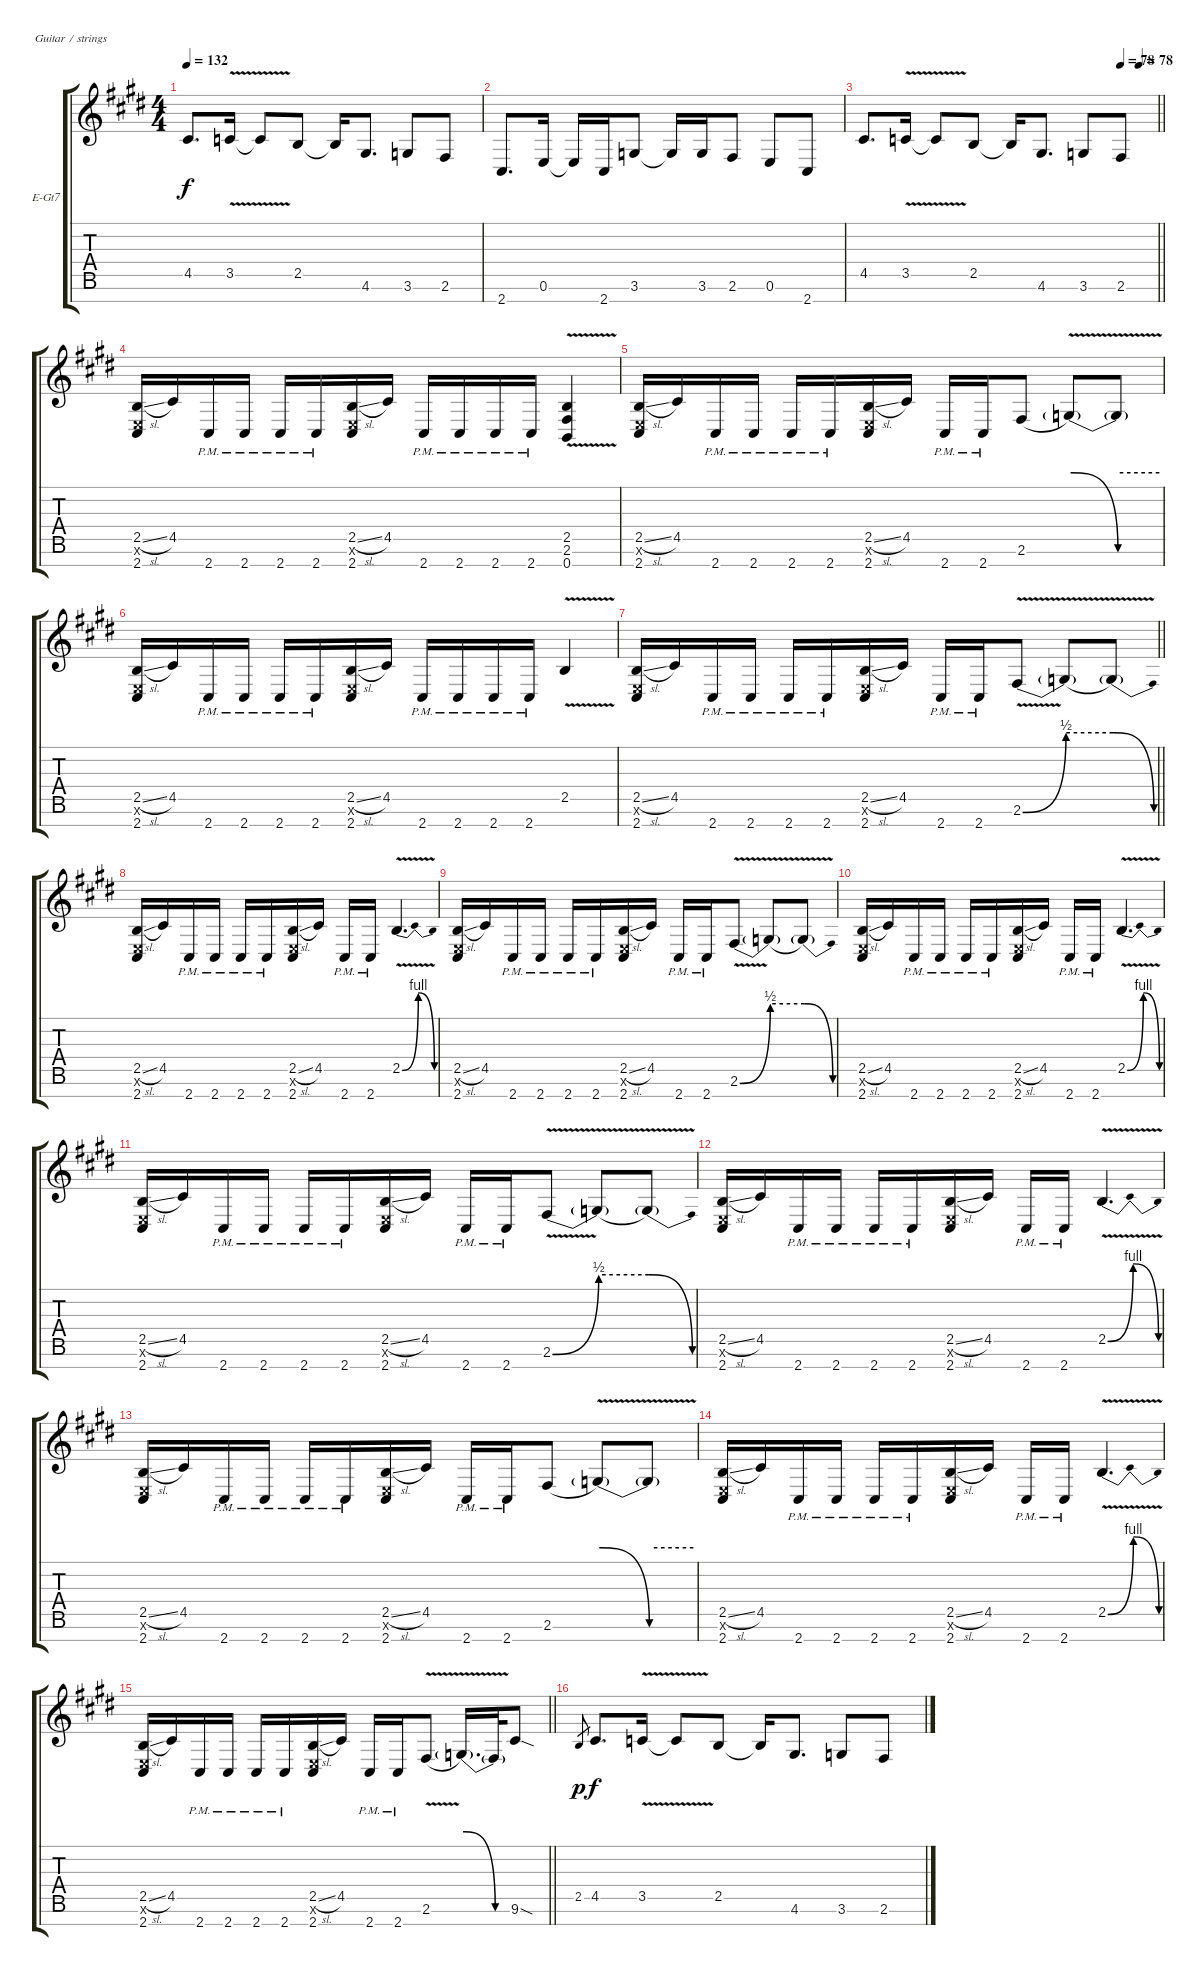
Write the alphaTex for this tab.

\bracketExtendMode groupsimilarinstruments
\firstSystemTrackNameOrientation horizontal
\otherSystemsTrackNameOrientation horizontal
\track ("Guitar 1" "E-Gt7") {instrument distortionguitar}
\staff {score tabs}
\tuning (E4 B3 G3 D3 A2 E2 B1)
\ts (4 4)
\tempo 132
\clef g2
\ks c#minor
4.5.8{d dy f} 3.5{v}.16 3.5{v t}.8 2.5.8 2.5{t}.16 4.6.8{d} 3.6.8 2.6.8 |
2.7.8{d} 0.6.16 0.6{t}.16 2.7.16 3.6.8 3.6{t}.16 3.6.16 2.6.8 0.6.8 2.7.8 |
\tempo (78 0.875)
\tempo (78 0.9375)
\barLineRight lightlight
4.5.8{d} 3.5{v}.16 3.5{v t}.8 2.5.8 2.5{t}.16 4.6.8{d} 3.6.8 2.6.8 |
(2.5{sl} 0.6{x} 2.7).16 4.5.16 2.7{pm}.16 2.7{pm}.16 2.7{pm}.16 2.7{pm}.16 (2.5{sl} 0.6{x} 2.7).16 4.5.16 2.7{pm}.16 2.7{pm}.16 2.7{pm}.16 2.7{pm}.16 (2.5{v} 2.6{v} 0.7).4 |
(2.5{sl} 0.6{x} 2.7).16 4.5.16 2.7{pm}.16 2.7{pm}.16 2.7{pm}.16 2.7{pm}.16 (2.5{sl} 0.6{x} 2.7).16 4.5.16 2.7{pm}.16 2.7{pm}.16 2.6{be (hold 0 0 60 0)}.8 2.6{be (release 0 2 60 0) v t}.8 2.6{be (hold 0 2 60 2) v t}.8 |
(2.5{sl} 0.6{x} 2.7).16 4.5.16 2.7{pm}.16 2.7{pm}.16 2.7{pm}.16 2.7{pm}.16 (2.5{sl} 0.6{x} 2.7).16 4.5.16 2.7{pm}.16 2.7{pm}.16 2.7{pm}.16 2.7{pm}.16 2.5{v}.4 |
\barLineRight lightlight
(2.5{sl} 0.6{x} 2.7).16 4.5.16 2.7{pm}.16 2.7{pm}.16 2.7{pm}.16 2.7{pm}.16 (2.5{sl} 0.6{x} 2.7).16 4.5.16 2.7{pm}.16 2.7{pm}.16 2.6{be (bend 0 0 60 2) v}.8 2.6{be (hold 0 2 60 2) v t}.8 2.6{be (release 0 2 60 0) t}.8 |
(2.5{sl} 0.6{x} 2.7).16 4.5.16 2.7{pm}.16 2.7{pm}.16 2.7{pm}.16 2.7{pm}.16 (2.5{sl} 0.6{x} 2.7).16 4.5.16 2.7{pm}.16 2.7{pm}.16 2.5{be (bendrelease 0 0 30 4 30 4 60 0) v}.4{d} |
(2.5{sl} 0.6{x} 2.7).16 4.5.16 2.7{pm}.16 2.7{pm}.16 2.7{pm}.16 2.7{pm}.16 (2.5{sl} 0.6{x} 2.7).16 4.5.16 2.7{pm}.16 2.7{pm}.16 2.6{be (bend 0 0 60 2) v}.8 2.6{be (hold 0 2 60 2) v t}.8 2.6{be (release 0 2 60 0) t}.8 |
(2.5{sl} 0.6{x} 2.7).16 4.5.16 2.7{pm}.16 2.7{pm}.16 2.7{pm}.16 2.7{pm}.16 (2.5{sl} 0.6{x} 2.7).16 4.5.16 2.7{pm}.16 2.7{pm}.16 2.5{be (bendrelease 0 0 30 4 30 4 60 0) v}.4{d} |
(2.5{sl} 0.6{x} 2.7).16 4.5.16 2.7{pm}.16 2.7{pm}.16 2.7{pm}.16 2.7{pm}.16 (2.5{sl} 0.6{x} 2.7).16 4.5.16 2.7{pm}.16 2.7{pm}.16 2.6{be (bend 0 0 60 2) v}.8 2.6{be (hold 0 2 60 2) v t}.8 2.6{be (release 0 2 60 0) t}.8 |
(2.5{sl} 0.6{x} 2.7).16 4.5.16 2.7{pm}.16 2.7{pm}.16 2.7{pm}.16 2.7{pm}.16 (2.5{sl} 0.6{x} 2.7).16 4.5.16 2.7{pm}.16 2.7{pm}.16 2.5{be (bendrelease 0 0 30 4 30 4 60 0) v}.4{d} |
(2.5{sl} 0.6{x} 2.7).16 4.5.16 2.7{pm}.16 2.7{pm}.16 2.7{pm}.16 2.7{pm}.16 (2.5{sl} 0.6{x} 2.7).16 4.5.16 2.7{pm}.16 2.7{pm}.16 2.6{be (hold 0 0 60 0)}.8 2.6{be (release 0 2 60 0) v t}.8 2.6{be (hold 0 2 60 2) v t}.8 |
(2.5{sl} 0.6{x} 2.7).16 4.5.16 2.7{pm}.16 2.7{pm}.16 2.7{pm}.16 2.7{pm}.16 (2.5{sl} 0.6{x} 2.7).16 4.5.16 2.7{pm}.16 2.7{pm}.16 2.5{be (bendrelease 0 0 30 4 30 4 60 0) v}.4{d} |
\barLineRight lightlight
(2.5{sl} 0.6{x} 2.7).16 4.5.16 2.7{pm}.16 2.7{pm}.16 2.7{pm}.16 2.7{pm}.16 (2.5{sl} 0.6{x} 2.7).16 4.5.16 2.7{pm}.16 2.7{pm}.16 2.6{be (hold 0 0 60 0) v}.8 2.6{be (release 0 2 60 0) v t}.16{d} 2.6{be (hold 0 0 60 0) t}.32 9.6{sod}.8 |
2.5.8{gr dy p} 4.5.8{d dy f} 3.5{v}.16 3.5{v t}.8 2.5.8 2.5{t}.16 4.6.8{d} 3.6.8 2.6.8
